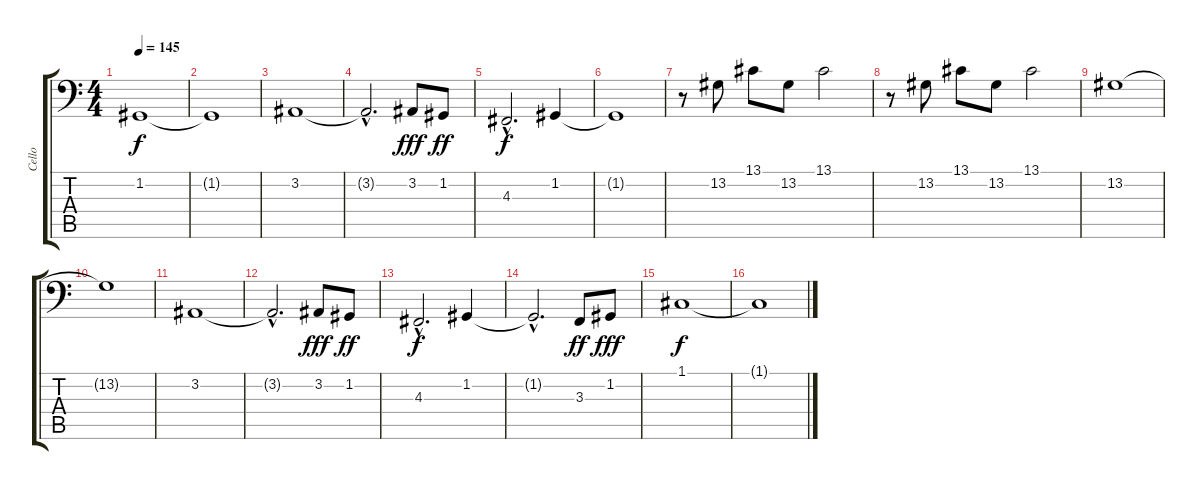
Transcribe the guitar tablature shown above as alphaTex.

\track ("Cello" "Cello") {instrument cello}
\staff {score tabs}
\tuning (C3 G2 D2 A1 E1 B0) {hide}
\ts (4 4)
\tempo 145
\clef f4
\ks c
1.2.1{dy f} |
1.2{t}.1 |
3.2.1 |
3.2{hac t}.2{d} 3.2.8{dy fff} 1.2.8{dy ff} |
4.3{hac}.2{d dy f} 1.2.4 |
1.2{t}.1 |
r.8 13.2.8 13.1.8 13.2.8 13.1.2 |
r.8 13.2.8 13.1.8 13.2.8 13.1.2 |
13.2.1 |
13.2{t}.1 |
3.2.1 |
3.2{hac t}.2{d} 3.2.8{dy fff} 1.2.8{dy ff} |
4.3{hac}.2{d dy f} 1.2.4 |
1.2{hac t}.2{d} 3.3.8{dy ff} 1.2.8{dy fff} |
1.1.1{dy f} |
1.1{t}.1
